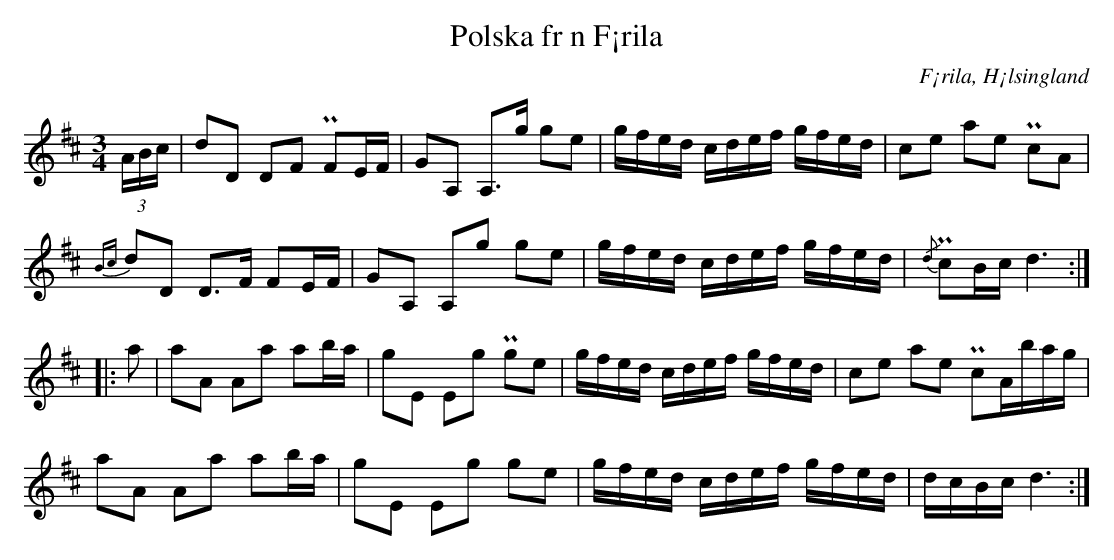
X:1
T:Polska fr n F¡rila
O:F¡rila, H¡lsingland
M:3/4
L:1/16
U:t=turn
K:D
(3ABc | d2D2 D2F2 PF2EF | G2A,2 A,2>g2 g2e2 | gfed cdef gfed | c2e2 a2e2 Pc2A2 |
{Bc}d2D2 D2>F2 F2EF | G2A,2 A,2g2 g2e2 | gfed cdef gfed | {/d}Pc2Bc d6 ::
a2 | a2A2 A2a2 a2ba | g2E2 E2g2 Pg2e2 | gfed cdef gfed | c2e2 a2e2 Pc2A5/6b2/6a1/6g2/6 |
a2A2 A2a2 a2ba | g2E2 E2g2 g2e2 | gfed cdef gfed | dcBc d6 :|
